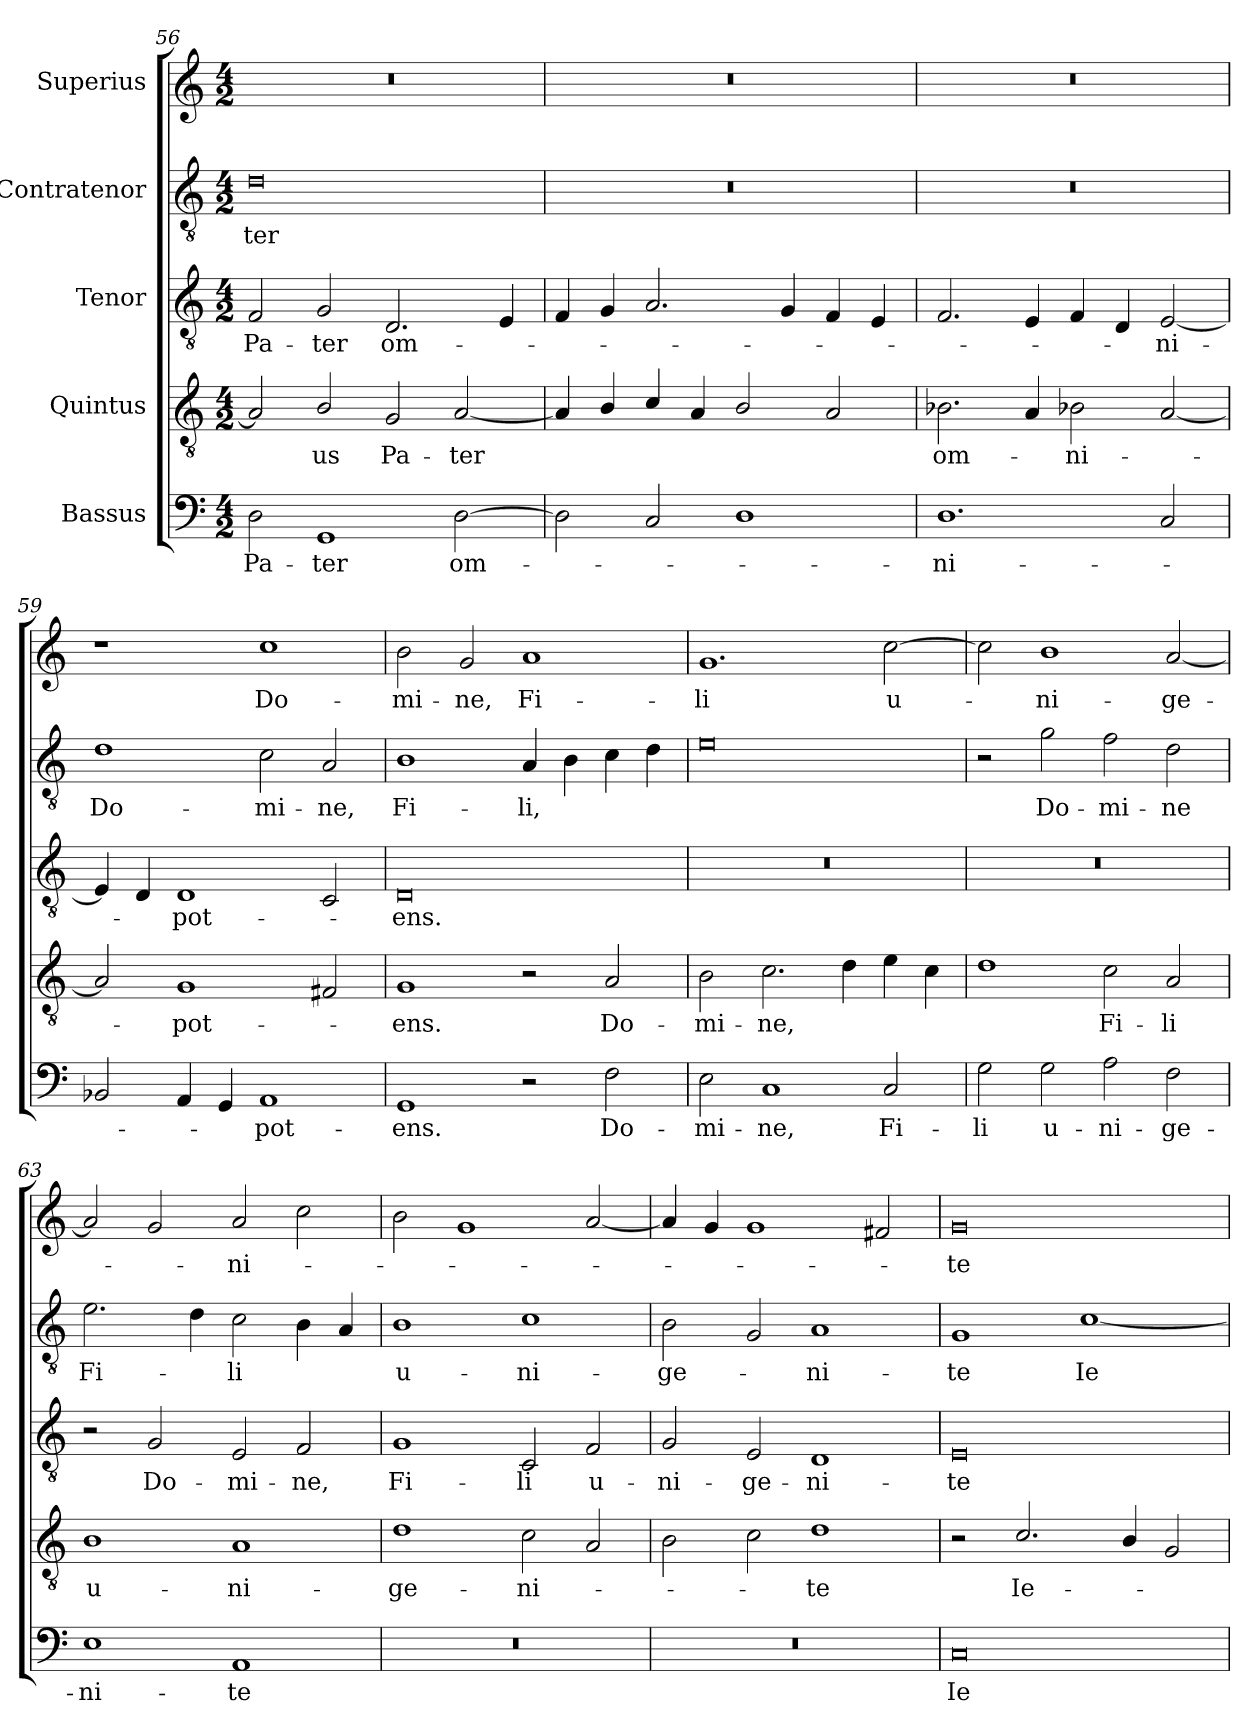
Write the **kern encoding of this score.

**kern	**text	**kern	**text	**kern	**text	**kern	**text	**kern	**text
*part5	*part5	*part4	*part4	*part3	*part3	*part2	*part2	*part1	*part1
*staff5	*staff5	*staff4	*staff4	*staff3	*staff3	*staff2	*staff2	*staff1	*staff1
*I"Bassus	*	*I"Quintus	*	*I"Tenor	*	*I"Contratenor	*	*I"Superius	*
*clefF4	*	*clefGv2	*	*clefGv2	*	*clefGv2	*	*clefG2	*
*k[]	*	*k[]	*	*k[]	*	*k[]	*	*k[]	*
*M4/2	*	*M4/2	*	*M4/2	*	*M4/2	*	*M4/2	*
=56	=56	=56	=56	=56	=56	=56	=56	=56	=56
2D\	Pa-	2A/]	.	2F/	Pa-	0d/	-ter	0r	.
1GG/	-ter	2B/	-us	2G/	-ter	.	.	.	.
.	.	2G/	Pa-	2.D/	om-	.	.	.	.
[2D\	om-	[2A/	-ter	.	.	.	.	.	.
.	.	.	.	4E/	.	.	.	.	.
=57	=57	=57	=57	=57	=57	=57	=57	=57	=57
2D\]	.	4A/]	.	4F/	.	0r	.	0r	.
.	.	4B/	.	4G/	.	.	.	.	.
2C/	.	4c/	.	2.A/	.	.	.	.	.
.	.	4A/	.	.	.	.	.	.	.
1D\	.	2B/	.	.	.	.	.	.	.
.	.	.	.	4G/	.	.	.	.	.
.	.	2A/	.	4F/	.	.	.	.	.
.	.	.	.	4E/	.	.	.	.	.
=58	=58	=58	=58	=58	=58	=58	=58	=58	=58
1.D\	-ni-	2.B-X\	om-	2.F/	.	0r	.	0r	.
.	.	4A/	.	4E/	.	.	.	.	.
.	.	2B-X\	-ni-	4F/	.	.	.	.	.
.	.	.	.	4D/	.	.	.	.	.
2C/	.	[2A/	.	[2E/	-ni-	.	.	.	.
=59	=59	=59	=59	=59	=59	=59	=59	=59	=59
2BB-X/	.	2A/]	.	4E/]	.	1d/	Do-	1r	.
.	.	.	.	4D/	.	.	.	.	.
4AA/	.	1G/	-pot-	1D/	-pot-	.	.	.	.
4GG/	.	.	.	.	.	.	.	.	.
1AA/	-pot-	.	.	.	.	2c\	-mi-	1cc\	Do-
.	.	2F#X/	.	2C/	.	2A/	-ne,	.	.
=60	=60	=60	=60	=60	=60	=60	=60	=60	=60
1GG/	-ens.	1G/	-ens.	0D/	-ens.	1B\	Fi-	2b\	-mi-
.	.	.	.	.	.	.	.	2g/	-ne,
2r	.	2r	.	.	.	4A/	-li,	1a/	Fi-
.	.	.	.	.	.	4B\	.	.	.
2F\	Do-	2A/	Do-	.	.	4c\	.	.	.
.	.	.	.	.	.	4d\	.	.	.
=61	=61	=61	=61	=61	=61	=61	=61	=61	=61
2E\	-mi-	2B\	-mi-	0r	.	0e/	.	1.g/	-li
1C/	-ne,	2.c\	-ne,	.	.	.	.	.	.
.	.	4d\	.	.	.	.	.	.	.
2C/	Fi-	4e\	.	.	.	.	.	[2cc\	u-
.	.	4c\	.	.	.	.	.	.	.
=62	=62	=62	=62	=62	=62	=62	=62	=62	=62
2G\	-li	1d/	.	0r	.	2r	.	2cc\]	.
2G\	u-	.	.	.	.	2g\	Do-	1b\	-ni-
2A\	-ni-	2c\	Fi-	.	.	2f\	-mi-	.	.
2F\	-ge-	2A/	-li	.	.	2d\	-ne	[2a/	-ge-
=63	=63	=63	=63	=63	=63	=63	=63	=63	=63
1E\	-ni-	1B\	u-	2r	.	2.e\	Fi-	2a/]	.
.	.	.	.	2G/	Do-	.	.	2g/	.
.	.	.	.	.	.	4d\	.	.	.
1AA/	-te	1A/	-ni-	2E/	-mi-	2c\	-li	2a/	-ni-
.	.	.	.	2F/	-ne,	4B\	.	2cc\	.
.	.	.	.	.	.	4A/	.	.	.
=64	=64	=64	=64	=64	=64	=64	=64	=64	=64
0r	.	1d/	-ge-	1G/	Fi-	1B/	u-	2b\	.
.	.	.	.	.	.	.	.	1g/	.
.	.	2c\	-ni-	2C/	-li	1c/	-ni-	.	.
.	.	2A/	.	2F/	u-	.	.	[2a/	.
=65	=65	=65	=65	=65	=65	=65	=65	=65	=65
0r	.	2B\	.	2G/	-ni-	2B\	-ge-	4a/]	.
.	.	.	.	.	.	.	.	4g/	.
.	.	2c\	.	2E/	-ge-	2G/	.	1g/	.
.	.	1d/	-te	1D/	-ni-	1A/	-ni-	.	.
.	.	.	.	.	.	.	.	2f#X/	.
=66	=66	=66	=66	=66	=66	=66	=66	=66	=66
0C/	Ie-	2r	.	0E/	-te	1G/	-te	0g/	-te
.	.	2.c/	Ie-	.	.	.	.	.	.
.	.	.	.	.	.	[1c/	Ie-	.	.
.	.	4B/	.	.	.	.	.	.	.
.	.	2G/	.	.	.	.	.	.	.
=	=	=	=	=	=	=	=	=	=
*-	*-	*-	*-	*-	*-	*-	*-	*-	*-
